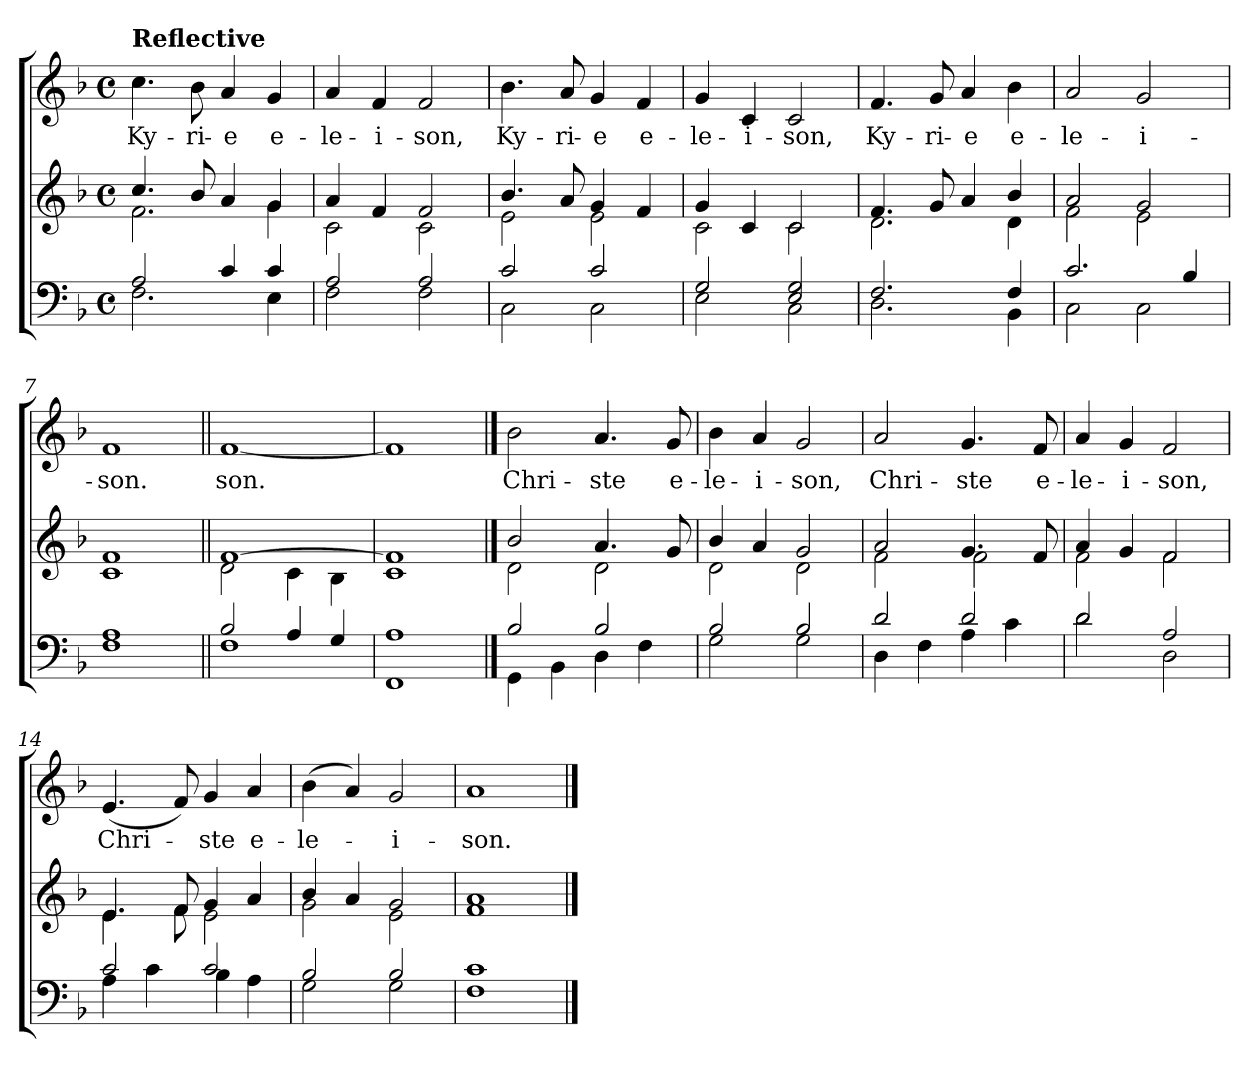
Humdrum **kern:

**kern	**kern	**kern	**text
*part2	*part2	*part1	*part1
*staff3	*staff2	*staff1	*staff1
*clefF4	*clefG2	*clefG2	*
*k[b-]	*k[b-]	*k[b-]	*
*F:	*F:	*F:	*
*M4/4	*M4/4	*M4/4	*
*met(c)	*met(c)	*met(c)	*
=1	=1	=1	=1
*^	*^	*	*
!	!	!	!	!LO:TX:a:B:t=Reflective	!
!	!	!	!	!	!LO:LY:b
2A/	2.F\	4.cc/	2.f\	4.cc\	Ky-
!	!	!	!	!	!LO:LY:b
.	.	8b-/	.	8b-\	-ri-
!	!	!	!	!	!LO:LY:b
4c/	.	4a/	.	4a/	-e
!	!	!	!	!	!LO:LY:b
4c/	4E\	4g/	4g\	4g/	e-
=2	=2	=2	=2	=2	=2
!	!	!	!	!	!LO:LY:b
2A/	2F\	4a/	2c\	4a/	-le-
!	!	!	!	!	!LO:LY:b
.	.	4f/	.	4f/	-i-
!	!	!	!	!	!LO:LY:b
2A/	2F\	2f/	2c\	2f/	-son,
=3	=3	=3	=3	=3	=3
!	!	!	!	!	!LO:LY:b
2c/	2C\	4.b-/	2e\	4.b-\	Ky-
!	!	!	!	!	!LO:LY:b
.	.	8a/	.	8a/	-ri-
!	!	!	!	!	!LO:LY:b
2c/	2C\	4g/	2e\	4g/	-e
!	!	!	!	!	!LO:LY:b
.	.	4f/	.	4f/	e-
=4	=4	=4	=4	=4	=4
!	!	!	!	!	!LO:LY:b
2G/	2E\	4g/	2c\	4g/	-le-
!	!	!	!	!	!LO:LY:b
.	.	4c/	.	4c/	-i-
!	!	!	!	!	!LO:LY:b
2E/ 2G/	2C\	2c/	2c\	2c/	-son,
=5	=5	=5	=5	=5	=5
!	!	!	!	!	!LO:LY:b
2.F/	2.D\	4.f/	2.d\	4.f/	Ky-
!	!	!	!	!	!LO:LY:b
.	.	8g/	.	8g/	-ri-
!	!	!	!	!	!LO:LY:b
.	.	4a/	.	4a/	-e
!	!	!	!	!	!LO:LY:b
4F/	4BB-\	4b-/	4d\	4b-\	e-
!!LO:LB:g=z
=6	=6	=6	=6	=6	=6
!	!	!	!	!	!LO:LY:b
2.c/	2C\	2a/	2f\	2a/	-le-
!	!	!	!	!	!LO:LY:b
.	2C\	2g/	2e\	2g/	-i-
4B-/	.	.	.	.	.
=7	=7	=7	=7	=7	=7
!	!	!	!	!	!LO:LY:b
1A	1F	1f	1c	1f	-son.
=8||	=8||	=8||	=8||	=8||	=8||
!	!	!	!	!	!LO:LY:b
2B-/	1F	[>1f	2d\	[1f	son.
4A/	.	.	4c\	.	.
4G/	.	.	4B-\	.	.
=9	=9	=9	=9	=9	=9
1A	1FF	1f]	1c	1f]	.
==10	==10	==10	==10	==10	==10
!	!	!	!	!	!LO:LY:b
2B-/	4GG\	2b-/	2d\	2b-\	Chri-
.	4BB-\	.	.	.	.
!	!	!	!	!	!LO:LY:b
2B-/	4D\	4.a/	2d\	4.a/	-ste
.	4F\	.	.	.	.
!	!	!	!	!	!LO:LY:b
.	.	8g/	.	8g/	e-
!!LO:LB:g=z
=11	=11	=11	=11	=11	=11
!	!	!	!	!	!LO:LY:b
2B-/	2G\	4b-/	2d\	4b-\	-le-
!	!	!	!	!	!LO:LY:b
.	.	4a/	.	4a/	-i-
!	!	!	!	!	!LO:LY:b
2B-/	2G\	2g/	2d\	2g/	-son,
=12	=12	=12	=12	=12	=12
!	!	!	!	!	!LO:LY:b
2d/	4D\	2a/	2f\	2a/	Chri-
.	4F\	.	.	.	.
!	!	!	!	!	!LO:LY:b
2d/	4A\	4.g/	2f\	4.g/	-ste
.	4c\	.	.	.	.
!	!	!	!	!	!LO:LY:b
.	.	8f/	.	8f/	e-
=13	=13	=13	=13	=13	=13
!	!	!	!	!	!LO:LY:b
2d/	2d\	4a/	2f\	4a/	-le-
!	!	!	!	!	!LO:LY:b
.	.	4g/	.	4g/	-i-
!	!	!	!	!	!LO:LY:b
2A/	2D\	2f/	2f\	2f/	-son,
=14	=14	=14	=14	=14	=14
!	!	!	!	!	!LO:LY:b
2c/	4A\	4.e/	4.e\	(<4.e/	Chri-
.	4c\	.	.	.	.
.	.	8f/	8f\	8f/)	.
!	!	!	!	!	!LO:LY:b
2c/	4B-\	4g/	2e\	4g/	-ste
!	!	!	!	!	!LO:LY:b
.	4A\	4a/	.	4a/	e-
=15	=15	=15	=15	=15	=15
!	!	!	!	!	!LO:LY:b
2B-/	2G\	4b-/	2g\	(>4b-\	-le-
.	.	4a/	.	4a/)	.
!	!	!	!	!	!LO:LY:b
2B-/	2G\	2g/	2e\	2g/	-i-
=16	=16	=16	=16	=16	=16
!	!	!	!	!	!LO:LY:b
*v	*v	*	*	*	*
1F 1c	1a	1f	1a	-son.
*	*v	*v	*	*
==	==	==	==
*-	*-	*-	*-
